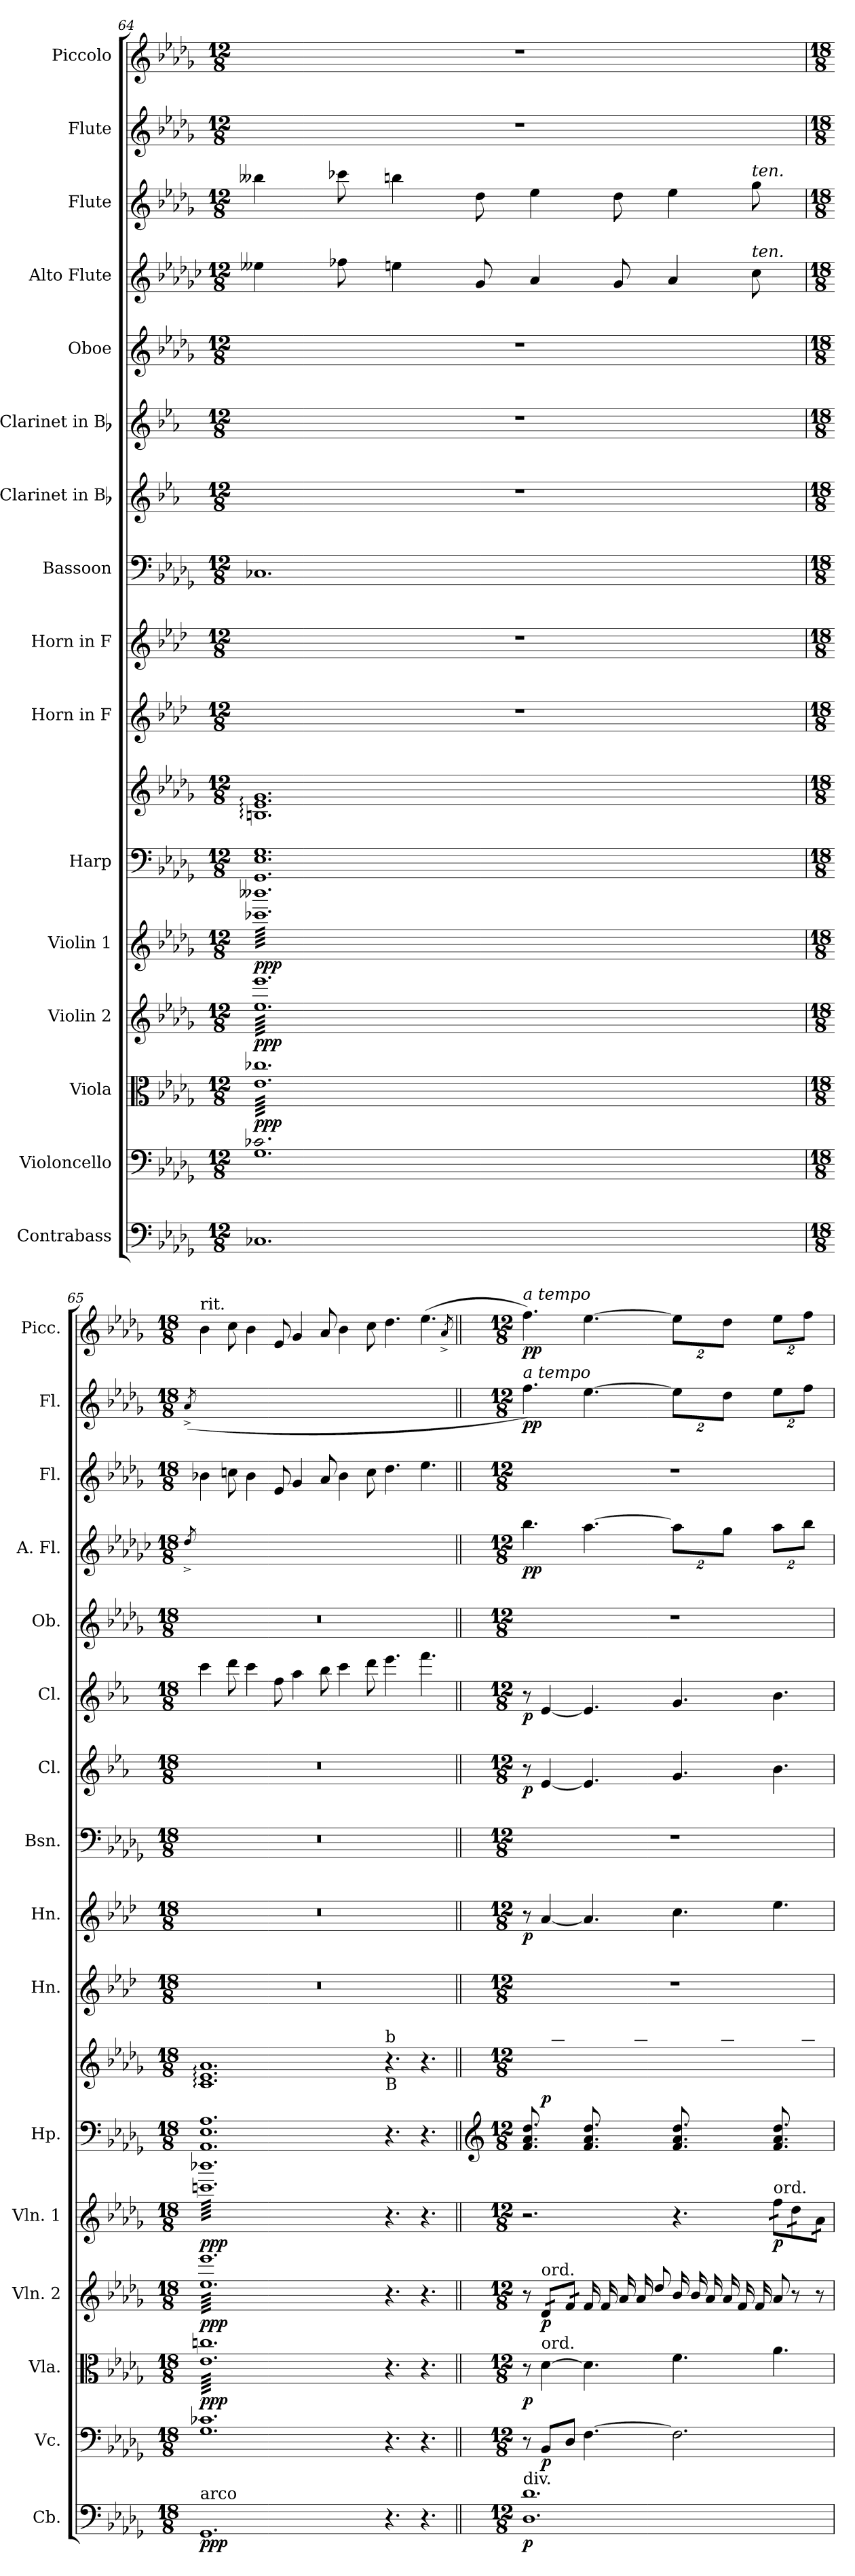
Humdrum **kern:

**kern	**dynam	**kern	**dynam	**kern	**dynam	**kern	**dynam	**kern	**dynam	**kern	**kern	**dynam	**kern	**kern	**dynam	**kern	**kern	**dynam	**kern	**dynam	**kern	**kern	**dynam	**kern	**kern	**dynam	**kern	**dynam
*part16	*part16	*part15	*part15	*part14	*part14	*part13	*part13	*part12	*part12	*part11	*part11	*part11	*part10	*part9	*part9	*part8	*part7	*part7	*part6	*part6	*part5	*part4	*part4	*part3	*part2	*part2	*part1	*part1
*staff17	*staff17	*staff16	*staff16	*staff15	*staff15	*staff14	*staff14	*staff13	*staff13	*staff12	*staff11	*staff11/12	*staff10	*staff9	*staff9	*staff8	*staff7	*staff7	*staff6	*staff6	*staff5	*staff4	*staff4	*staff3	*staff2	*staff2	*staff1	*staff1
*I"Contrabass	*	*I"Violoncello	*	*I"Viola	*	*I"Violin 2	*	*I"Violin 1	*	*I"Harp	*	*	*I"Horn in F	*I"Horn in F	*	*I"Bassoon	*I"Clarinet in Bb	*	*I"Clarinet in Bb	*	*I"Oboe	*I"Alto Flute	*	*I"Flute	*I"Flute	*	*I"Piccolo	*
*I'Cb.	*	*I'Vc.	*	*I'Vla.	*	*I'Vln. 2	*	*I'Vln. 1	*	*I'Hp.	*	*	*I'Hn.	*I'Hn.	*	*I'Bsn.	*I'Cl.	*	*I'Cl.	*	*I'Ob.	*I'A. Fl.	*	*I'Fl.	*I'Fl.	*	*I'Picc.	*
*clefF4	*	*clefF4	*	*clefC3	*	*clefG2	*	*clefG2	*	*clefF4	*clefG2	*	*clefG2	*clefG2	*	*clefF4	*clefG2	*	*clefG2	*	*clefG2	*clefG2	*	*clefG2	*clefG2	*	*clefG2	*
*ITrd7c12	*	*	*	*	*	*	*	*	*	*	*	*	*ITrd4c7	*ITrd4c7	*	*	*ITrd1c2	*	*ITrd1c2	*	*	*ITrd3c5	*	*	*	*	*ITrd-7c-12	*
*k[b-e-a-d-g-]	*	*k[b-e-a-d-g-]	*	*k[b-e-a-d-g-]	*	*k[b-e-a-d-g-]	*	*k[b-e-a-d-g-]	*	*k[b-e-a-d-g-]	*k[b-e-a-d-g-]	*	*k[b-e-a-d-g-]	*k[b-e-a-d-g-]	*	*k[b-e-a-d-g-]	*k[b-e-a-d-g-]	*	*k[b-e-a-d-g-]	*	*k[b-e-a-d-g-]	*k[b-e-a-d-g-]	*	*k[b-e-a-d-g-]	*k[b-e-a-d-g-]	*	*k[b-e-a-d-g-]	*
*D-:	*	*D-:	*	*D-:	*	*D-:	*	*D-:	*	*D-:	*D-:	*	*D-:	*D-:	*	*D-:	*D-:	*	*D-:	*	*D-:	*D-:	*	*D-:	*D-:	*	*D-:	*
*M12/8	*	*M12/8	*	*M12/8	*	*M12/8	*	*M12/8	*	*M12/8	*M12/8	*	*M12/8	*M12/8	*	*M12/8	*M12/8	*	*M12/8	*	*M12/8	*M12/8	*	*M12/8	*M12/8	*	*M12/8	*
=64	=64	=64	=64	=64	=64	=64	=64	=64	=64	=64	=64	=64	=64	=64	=64	=64	=64	=64	=64	=64	=64	=64	=64	=64	=64	=64	=64	=64
!	!	!LO:N:n=2:head=open	!	!	!	!	!	!	!	!	!	!	!LO:N:vis=1	!LO:N:vis=1	!	!	!LO:N:vis=1	!	!LO:N:vis=1	!	!LO:N:vis=1	!	!	!	!LO:N:vis=1	!	!LO:N:vis=1	!
*	*	*	*	*	*	*	*	*	*	*	*	*	*	*	*	*	*	*	*	*	*	*^	*	*	*	*	*	*
*	*	*	*	*tremolo	*	*	*	*	*	*	*	*	*	*	*	*	*	*	*	*	*	*	*	*	*	*	*	*	*
*	*	*	*	*	*	*tremolo	*	*	*	*	*	*	*	*	*	*	*	*	*	*	*	*	*	*	*	*	*	*	*
*	*	*	*	*	*	*	*	*tremolo	*	*	*	*	*	*	*	*	*	*	*	*	*	*	*	*	*	*	*	*	*
1.CC-Xi	.	1.G-i 1.c-Xi	.	64e-i 64cc-XiLLLL	ppp	64ee-i 64eee-iLLLL	ppp	64ccc-Xi 64bbb--XiLLLL	ppp	1.GG-i 1.E-i 1.G-i	1.Bni: 1.e-i: 1.g-i:	.	1.r	1.r	.	1.C-Xi	1.r	.	1.r	.	1.r	4b--Xi\	1ryy	.	4bb--Xi\	1.r	.	1.r	.
.	.	.	.	64e-i 64cc-Xi	.	64ee-i 64eee-i	.	64ccc-Xi 64bbb--Xi	.	.	.	.	.	.	.	.	.	.	.	.	.	.	.	.	.	.	.	.	.
.	.	.	.	64e-i 64cc-Xi	.	64ee-i 64eee-i	.	64ccc-Xi 64bbb--Xi	.	.	.	.	.	.	.	.	.	.	.	.	.	.	.	.	.	.	.	.	.
.	.	.	.	64e-i 64cc-Xi	.	64ee-i 64eee-i	.	64ccc-Xi 64bbb--Xi	.	.	.	.	.	.	.	.	.	.	.	.	.	.	.	.	.	.	.	.	.
.	.	.	.	64e-i 64cc-Xi	.	64ee-i 64eee-i	.	64ccc-Xi 64bbb--Xi	.	.	.	.	.	.	.	.	.	.	.	.	.	.	.	.	.	.	.	.	.
.	.	.	.	64e-i 64cc-Xi	.	64ee-i 64eee-i	.	64ccc-Xi 64bbb--Xi	.	.	.	.	.	.	.	.	.	.	.	.	.	.	.	.	.	.	.	.	.
.	.	.	.	64e-i 64cc-Xi	.	64ee-i 64eee-i	.	64ccc-Xi 64bbb--Xi	.	.	.	.	.	.	.	.	.	.	.	.	.	.	.	.	.	.	.	.	.
.	.	.	.	64e-i 64cc-Xi	.	64ee-i 64eee-i	.	64ccc-Xi 64bbb--Xi	.	.	.	.	.	.	.	.	.	.	.	.	.	.	.	.	.	.	.	.	.
.	.	.	.	64e-i 64cc-Xi	.	64ee-i 64eee-i	.	64ccc-Xi 64bbb--Xi	.	.	.	.	.	.	.	.	.	.	.	.	.	.	.	.	.	.	.	.	.
.	.	.	.	64e-i 64cc-Xi	.	64ee-i 64eee-i	.	64ccc-Xi 64bbb--Xi	.	.	.	.	.	.	.	.	.	.	.	.	.	.	.	.	.	.	.	.	.
.	.	.	.	64e-i 64cc-Xi	.	64ee-i 64eee-i	.	64ccc-Xi 64bbb--Xi	.	.	.	.	.	.	.	.	.	.	.	.	.	.	.	.	.	.	.	.	.
.	.	.	.	64e-i 64cc-Xi	.	64ee-i 64eee-i	.	64ccc-Xi 64bbb--Xi	.	.	.	.	.	.	.	.	.	.	.	.	.	.	.	.	.	.	.	.	.
.	.	.	.	64e-i 64cc-Xi	.	64ee-i 64eee-i	.	64ccc-Xi 64bbb--Xi	.	.	.	.	.	.	.	.	.	.	.	.	.	.	.	.	.	.	.	.	.
.	.	.	.	64e-i 64cc-Xi	.	64ee-i 64eee-i	.	64ccc-Xi 64bbb--Xi	.	.	.	.	.	.	.	.	.	.	.	.	.	.	.	.	.	.	.	.	.
.	.	.	.	64e-i 64cc-Xi	.	64ee-i 64eee-i	.	64ccc-Xi 64bbb--Xi	.	.	.	.	.	.	.	.	.	.	.	.	.	.	.	.	.	.	.	.	.
.	.	.	.	64e-i 64cc-Xi	.	64ee-i 64eee-i	.	64ccc-Xi 64bbb--Xi	.	.	.	.	.	.	.	.	.	.	.	.	.	.	.	.	.	.	.	.	.
.	.	.	.	64e-i 64cc-Xi	.	64ee-i 64eee-i	.	64ccc-Xi 64bbb--Xi	.	.	.	.	.	.	.	.	.	.	.	.	.	8cc-Xi\	.	.	8ccc-Xi\	.	.	.	.
.	.	.	.	64e-i 64cc-Xi	.	64ee-i 64eee-i	.	64ccc-Xi 64bbb--Xi	.	.	.	.	.	.	.	.	.	.	.	.	.	.	.	.	.	.	.	.	.
.	.	.	.	64e-i 64cc-Xi	.	64ee-i 64eee-i	.	64ccc-Xi 64bbb--Xi	.	.	.	.	.	.	.	.	.	.	.	.	.	.	.	.	.	.	.	.	.
.	.	.	.	64e-i 64cc-Xi	.	64ee-i 64eee-i	.	64ccc-Xi 64bbb--Xi	.	.	.	.	.	.	.	.	.	.	.	.	.	.	.	.	.	.	.	.	.
.	.	.	.	64e-i 64cc-Xi	.	64ee-i 64eee-i	.	64ccc-Xi 64bbb--Xi	.	.	.	.	.	.	.	.	.	.	.	.	.	.	.	.	.	.	.	.	.
.	.	.	.	64e-i 64cc-Xi	.	64ee-i 64eee-i	.	64ccc-Xi 64bbb--Xi	.	.	.	.	.	.	.	.	.	.	.	.	.	.	.	.	.	.	.	.	.
.	.	.	.	64e-i 64cc-Xi	.	64ee-i 64eee-i	.	64ccc-Xi 64bbb--Xi	.	.	.	.	.	.	.	.	.	.	.	.	.	.	.	.	.	.	.	.	.
.	.	.	.	64e-i 64cc-Xi	.	64ee-i 64eee-i	.	64ccc-Xi 64bbb--Xi	.	.	.	.	.	.	.	.	.	.	.	.	.	.	.	.	.	.	.	.	.
.	.	.	.	64e-i 64cc-Xi	.	64ee-i 64eee-i	.	64ccc-Xi 64bbb--Xi	.	.	.	.	.	.	.	.	.	.	.	.	.	4bi\	.	.	4bbi\	.	.	.	.
.	.	.	.	64e-i 64cc-Xi	.	64ee-i 64eee-i	.	64ccc-Xi 64bbb--Xi	.	.	.	.	.	.	.	.	.	.	.	.	.	.	.	.	.	.	.	.	.
.	.	.	.	64e-i 64cc-Xi	.	64ee-i 64eee-i	.	64ccc-Xi 64bbb--Xi	.	.	.	.	.	.	.	.	.	.	.	.	.	.	.	.	.	.	.	.	.
.	.	.	.	64e-i 64cc-Xi	.	64ee-i 64eee-i	.	64ccc-Xi 64bbb--Xi	.	.	.	.	.	.	.	.	.	.	.	.	.	.	.	.	.	.	.	.	.
.	.	.	.	64e-i 64cc-Xi	.	64ee-i 64eee-i	.	64ccc-Xi 64bbb--Xi	.	.	.	.	.	.	.	.	.	.	.	.	.	.	.	.	.	.	.	.	.
.	.	.	.	64e-i 64cc-Xi	.	64ee-i 64eee-i	.	64ccc-Xi 64bbb--Xi	.	.	.	.	.	.	.	.	.	.	.	.	.	.	.	.	.	.	.	.	.
.	.	.	.	64e-i 64cc-Xi	.	64ee-i 64eee-i	.	64ccc-Xi 64bbb--Xi	.	.	.	.	.	.	.	.	.	.	.	.	.	.	.	.	.	.	.	.	.
.	.	.	.	64e-i 64cc-Xi	.	64ee-i 64eee-i	.	64ccc-Xi 64bbb--Xi	.	.	.	.	.	.	.	.	.	.	.	.	.	.	.	.	.	.	.	.	.
.	.	.	.	64e-i 64cc-Xi	.	64ee-i 64eee-i	.	64ccc-Xi 64bbb--Xi	.	.	.	.	.	.	.	.	.	.	.	.	.	.	.	.	.	.	.	.	.
.	.	.	.	64e-i 64cc-Xi	.	64ee-i 64eee-i	.	64ccc-Xi 64bbb--Xi	.	.	.	.	.	.	.	.	.	.	.	.	.	.	.	.	.	.	.	.	.
.	.	.	.	64e-i 64cc-Xi	.	64ee-i 64eee-i	.	64ccc-Xi 64bbb--Xi	.	.	.	.	.	.	.	.	.	.	.	.	.	.	.	.	.	.	.	.	.
.	.	.	.	64e-i 64cc-Xi	.	64ee-i 64eee-i	.	64ccc-Xi 64bbb--Xi	.	.	.	.	.	.	.	.	.	.	.	.	.	.	.	.	.	.	.	.	.
.	.	.	.	64e-i 64cc-Xi	.	64ee-i 64eee-i	.	64ccc-Xi 64bbb--Xi	.	.	.	.	.	.	.	.	.	.	.	.	.	.	.	.	.	.	.	.	.
.	.	.	.	64e-i 64cc-Xi	.	64ee-i 64eee-i	.	64ccc-Xi 64bbb--Xi	.	.	.	.	.	.	.	.	.	.	.	.	.	.	.	.	.	.	.	.	.
.	.	.	.	64e-i 64cc-Xi	.	64ee-i 64eee-i	.	64ccc-Xi 64bbb--Xi	.	.	.	.	.	.	.	.	.	.	.	.	.	.	.	.	.	.	.	.	.
.	.	.	.	64e-i 64cc-Xi	.	64ee-i 64eee-i	.	64ccc-Xi 64bbb--Xi	.	.	.	.	.	.	.	.	.	.	.	.	.	.	.	.	.	.	.	.	.
.	.	.	.	64e-i 64cc-Xi	.	64ee-i 64eee-i	.	64ccc-Xi 64bbb--Xi	.	.	.	.	.	.	.	.	.	.	.	.	.	8d-i/	.	.	8dd-i\	.	.	.	.
.	.	.	.	64e-i 64cc-Xi	.	64ee-i 64eee-i	.	64ccc-Xi 64bbb--Xi	.	.	.	.	.	.	.	.	.	.	.	.	.	.	.	.	.	.	.	.	.
.	.	.	.	64e-i 64cc-Xi	.	64ee-i 64eee-i	.	64ccc-Xi 64bbb--Xi	.	.	.	.	.	.	.	.	.	.	.	.	.	.	.	.	.	.	.	.	.
.	.	.	.	64e-i 64cc-Xi	.	64ee-i 64eee-i	.	64ccc-Xi 64bbb--Xi	.	.	.	.	.	.	.	.	.	.	.	.	.	.	.	.	.	.	.	.	.
.	.	.	.	64e-i 64cc-Xi	.	64ee-i 64eee-i	.	64ccc-Xi 64bbb--Xi	.	.	.	.	.	.	.	.	.	.	.	.	.	.	.	.	.	.	.	.	.
.	.	.	.	64e-i 64cc-Xi	.	64ee-i 64eee-i	.	64ccc-Xi 64bbb--Xi	.	.	.	.	.	.	.	.	.	.	.	.	.	.	.	.	.	.	.	.	.
.	.	.	.	64e-i 64cc-Xi	.	64ee-i 64eee-i	.	64ccc-Xi 64bbb--Xi	.	.	.	.	.	.	.	.	.	.	.	.	.	.	.	.	.	.	.	.	.
.	.	.	.	64e-i 64cc-Xi	.	64ee-i 64eee-i	.	64ccc-Xi 64bbb--Xi	.	.	.	.	.	.	.	.	.	.	.	.	.	.	.	.	.	.	.	.	.
.	.	.	.	64e-i 64cc-Xi	.	64ee-i 64eee-i	.	64ccc-Xi 64bbb--Xi	.	.	.	.	.	.	.	.	.	.	.	.	.	4e-i/	.	.	4ee-i\	.	.	.	.
.	.	.	.	64e-i 64cc-Xi	.	64ee-i 64eee-i	.	64ccc-Xi 64bbb--Xi	.	.	.	.	.	.	.	.	.	.	.	.	.	.	.	.	.	.	.	.	.
.	.	.	.	64e-i 64cc-Xi	.	64ee-i 64eee-i	.	64ccc-Xi 64bbb--Xi	.	.	.	.	.	.	.	.	.	.	.	.	.	.	.	.	.	.	.	.	.
.	.	.	.	64e-i 64cc-Xi	.	64ee-i 64eee-i	.	64ccc-Xi 64bbb--Xi	.	.	.	.	.	.	.	.	.	.	.	.	.	.	.	.	.	.	.	.	.
.	.	.	.	64e-i 64cc-Xi	.	64ee-i 64eee-i	.	64ccc-Xi 64bbb--Xi	.	.	.	.	.	.	.	.	.	.	.	.	.	.	.	.	.	.	.	.	.
.	.	.	.	64e-i 64cc-Xi	.	64ee-i 64eee-i	.	64ccc-Xi 64bbb--Xi	.	.	.	.	.	.	.	.	.	.	.	.	.	.	.	.	.	.	.	.	.
.	.	.	.	64e-i 64cc-Xi	.	64ee-i 64eee-i	.	64ccc-Xi 64bbb--Xi	.	.	.	.	.	.	.	.	.	.	.	.	.	.	.	.	.	.	.	.	.
.	.	.	.	64e-i 64cc-Xi	.	64ee-i 64eee-i	.	64ccc-Xi 64bbb--Xi	.	.	.	.	.	.	.	.	.	.	.	.	.	.	.	.	.	.	.	.	.
.	.	.	.	64e-i 64cc-Xi	.	64ee-i 64eee-i	.	64ccc-Xi 64bbb--Xi	.	.	.	.	.	.	.	.	.	.	.	.	.	.	.	.	.	.	.	.	.
.	.	.	.	64e-i 64cc-Xi	.	64ee-i 64eee-i	.	64ccc-Xi 64bbb--Xi	.	.	.	.	.	.	.	.	.	.	.	.	.	.	.	.	.	.	.	.	.
.	.	.	.	64e-i 64cc-Xi	.	64ee-i 64eee-i	.	64ccc-Xi 64bbb--Xi	.	.	.	.	.	.	.	.	.	.	.	.	.	.	.	.	.	.	.	.	.
.	.	.	.	64e-i 64cc-Xi	.	64ee-i 64eee-i	.	64ccc-Xi 64bbb--Xi	.	.	.	.	.	.	.	.	.	.	.	.	.	.	.	.	.	.	.	.	.
.	.	.	.	64e-i 64cc-Xi	.	64ee-i 64eee-i	.	64ccc-Xi 64bbb--Xi	.	.	.	.	.	.	.	.	.	.	.	.	.	.	.	.	.	.	.	.	.
.	.	.	.	64e-i 64cc-Xi	.	64ee-i 64eee-i	.	64ccc-Xi 64bbb--Xi	.	.	.	.	.	.	.	.	.	.	.	.	.	.	.	.	.	.	.	.	.
.	.	.	.	64e-i 64cc-Xi	.	64ee-i 64eee-i	.	64ccc-Xi 64bbb--Xi	.	.	.	.	.	.	.	.	.	.	.	.	.	.	.	.	.	.	.	.	.
.	.	.	.	64e-i 64cc-Xi	.	64ee-i 64eee-i	.	64ccc-Xi 64bbb--Xi	.	.	.	.	.	.	.	.	.	.	.	.	.	.	.	.	.	.	.	.	.
.	.	.	.	64e-i 64cc-Xi	.	64ee-i 64eee-i	.	64ccc-Xi 64bbb--Xi	.	.	.	.	.	.	.	.	.	.	.	.	.	8d-i/	4.ryy	.	8dd-i\	.	.	.	.
.	.	.	.	64e-i 64cc-Xi	.	64ee-i 64eee-i	.	64ccc-Xi 64bbb--Xi	.	.	.	.	.	.	.	.	.	.	.	.	.	.	.	.	.	.	.	.	.
.	.	.	.	64e-i 64cc-Xi	.	64ee-i 64eee-i	.	64ccc-Xi 64bbb--Xi	.	.	.	.	.	.	.	.	.	.	.	.	.	.	.	.	.	.	.	.	.
.	.	.	.	64e-i 64cc-Xi	.	64ee-i 64eee-i	.	64ccc-Xi 64bbb--Xi	.	.	.	.	.	.	.	.	.	.	.	.	.	.	.	.	.	.	.	.	.
.	.	.	.	64e-i 64cc-Xi	.	64ee-i 64eee-i	.	64ccc-Xi 64bbb--Xi	.	.	.	.	.	.	.	.	.	.	.	.	.	.	.	.	.	.	.	.	.
.	.	.	.	64e-i 64cc-Xi	.	64ee-i 64eee-i	.	64ccc-Xi 64bbb--Xi	.	.	.	.	.	.	.	.	.	.	.	.	.	.	.	.	.	.	.	.	.
.	.	.	.	64e-i 64cc-Xi	.	64ee-i 64eee-i	.	64ccc-Xi 64bbb--Xi	.	.	.	.	.	.	.	.	.	.	.	.	.	.	.	.	.	.	.	.	.
.	.	.	.	64e-i 64cc-Xi	.	64ee-i 64eee-i	.	64ccc-Xi 64bbb--Xi	.	.	.	.	.	.	.	.	.	.	.	.	.	.	.	.	.	.	.	.	.
.	.	.	.	64e-i 64cc-Xi	.	64ee-i 64eee-i	.	64ccc-Xi 64bbb--Xi	.	.	.	.	.	.	.	.	.	.	.	.	.	4e-i/	.	.	4ee-i\	.	.	.	.
.	.	.	.	64e-i 64cc-Xi	.	64ee-i 64eee-i	.	64ccc-Xi 64bbb--Xi	.	.	.	.	.	.	.	.	.	.	.	.	.	.	.	.	.	.	.	.	.
.	.	.	.	64e-i 64cc-Xi	.	64ee-i 64eee-i	.	64ccc-Xi 64bbb--Xi	.	.	.	.	.	.	.	.	.	.	.	.	.	.	.	.	.	.	.	.	.
.	.	.	.	64e-i 64cc-Xi	.	64ee-i 64eee-i	.	64ccc-Xi 64bbb--Xi	.	.	.	.	.	.	.	.	.	.	.	.	.	.	.	.	.	.	.	.	.
.	.	.	.	64e-i 64cc-Xi	.	64ee-i 64eee-i	.	64ccc-Xi 64bbb--Xi	.	.	.	.	.	.	.	.	.	.	.	.	.	.	.	.	.	.	.	.	.
.	.	.	.	64e-i 64cc-Xi	.	64ee-i 64eee-i	.	64ccc-Xi 64bbb--Xi	.	.	.	.	.	.	.	.	.	.	.	.	.	.	.	.	.	.	.	.	.
.	.	.	.	64e-i 64cc-Xi	.	64ee-i 64eee-i	.	64ccc-Xi 64bbb--Xi	.	.	.	.	.	.	.	.	.	.	.	.	.	.	.	.	.	.	.	.	.
.	.	.	.	64e-i 64cc-Xi	.	64ee-i 64eee-i	.	64ccc-Xi 64bbb--Xi	.	.	.	.	.	.	.	.	.	.	.	.	.	.	.	.	.	.	.	.	.
.	.	.	.	64e-i 64cc-Xi	.	64ee-i 64eee-i	.	64ccc-Xi 64bbb--Xi	.	.	.	.	.	.	.	.	.	.	.	.	.	.	.	.	.	.	.	.	.
.	.	.	.	64e-i 64cc-Xi	.	64ee-i 64eee-i	.	64ccc-Xi 64bbb--Xi	.	.	.	.	.	.	.	.	.	.	.	.	.	.	.	.	.	.	.	.	.
.	.	.	.	64e-i 64cc-Xi	.	64ee-i 64eee-i	.	64ccc-Xi 64bbb--Xi	.	.	.	.	.	.	.	.	.	.	.	.	.	.	.	.	.	.	.	.	.
.	.	.	.	64e-i 64cc-Xi	.	64ee-i 64eee-i	.	64ccc-Xi 64bbb--Xi	.	.	.	.	.	.	.	.	.	.	.	.	.	.	.	.	.	.	.	.	.
.	.	.	.	64e-i 64cc-Xi	.	64ee-i 64eee-i	.	64ccc-Xi 64bbb--Xi	.	.	.	.	.	.	.	.	.	.	.	.	.	.	.	.	.	.	.	.	.
.	.	.	.	64e-i 64cc-Xi	.	64ee-i 64eee-i	.	64ccc-Xi 64bbb--Xi	.	.	.	.	.	.	.	.	.	.	.	.	.	.	.	.	.	.	.	.	.
.	.	.	.	64e-i 64cc-Xi	.	64ee-i 64eee-i	.	64ccc-Xi 64bbb--Xi	.	.	.	.	.	.	.	.	.	.	.	.	.	.	.	.	.	.	.	.	.
.	.	.	.	64e-i 64cc-Xi	.	64ee-i 64eee-i	.	64ccc-Xi 64bbb--Xi	.	.	.	.	.	.	.	.	.	.	.	.	.	.	.	.	.	.	.	.	.
!	!	!	!	!	!	!	!	!	!	!	!	!	!	!	!	!	!	!	!	!	!	!	!	!	!LO:TX:a:i:t=ten.	!	!	!	!
!	!	!	!	!	!	!	!	!	!	!	!	!	!	!	!	!	!	!	!	!	!	!LO:TX:a:i:t=ten.	!	!	!	!	!	!	!
.	.	.	.	64e-i 64cc-Xi	.	64ee-i 64eee-i	.	64ccc-Xi 64bbb--Xi	.	.	.	.	.	.	.	.	.	.	.	.	.	8g-i\	8g-;i\yy	.	8gg-i\	.	.	.	.
.	.	.	.	64e-i 64cc-Xi	.	64ee-i 64eee-i	.	64ccc-Xi 64bbb--Xi	.	.	.	.	.	.	.	.	.	.	.	.	.	.	.	.	.	.	.	.	.
.	.	.	.	64e-i 64cc-Xi	.	64ee-i 64eee-i	.	64ccc-Xi 64bbb--Xi	.	.	.	.	.	.	.	.	.	.	.	.	.	.	.	.	.	.	.	.	.
.	.	.	.	64e-i 64cc-Xi	.	64ee-i 64eee-i	.	64ccc-Xi 64bbb--Xi	.	.	.	.	.	.	.	.	.	.	.	.	.	.	.	.	.	.	.	.	.
.	.	.	.	64e-i 64cc-Xi	.	64ee-i 64eee-i	.	64ccc-Xi 64bbb--Xi	.	.	.	.	.	.	.	.	.	.	.	.	.	.	.	.	.	.	.	.	.
.	.	.	.	64e-i 64cc-Xi	.	64ee-i 64eee-i	.	64ccc-Xi 64bbb--Xi	.	.	.	.	.	.	.	.	.	.	.	.	.	.	.	.	.	.	.	.	.
.	.	.	.	64e-i 64cc-Xi	.	64ee-i 64eee-i	.	64ccc-Xi 64bbb--Xi	.	.	.	.	.	.	.	.	.	.	.	.	.	.	.	.	.	.	.	.	.
.	.	.	.	64e-i 64cc-XiJJJJ	.	64ee-i 64eee-iJJJJ	.	64ccc-Xi 64bbb--XiJJJJ	.	.	.	.	.	.	.	.	.	.	.	.	.	.	.	.	.	.	.	.	.
*	*	*	*	*	*	*	*	*	*	*	*	*	*	*	*	*	*	*	*	*	*	*v	*v	*	*	*	*	*	*
=65	=65	=65	=65	=65	=65	=65	=65	=65	=65	=65	=65	=65	=65	=65	=65	=65	=65	=65	=65	=65	=65	=65	=65	=65	=65	=65	=65	=65
*M18/8	*	*M18/8	*	*M18/8	*	*M18/8	*	*M18/8	*	*M18/8	*M18/8	*	*M18/8	*M18/8	*	*M18/8	*M18/8	*	*M18/8	*	*M18/8	*M18/8	*	*M18/8	*M18/8	*	*M18/8	*
*	*	*	*	*	*	*	*	*	*	*	*	*	*	*	*	*	*	*	*	*	*	*^	*	*	*	*	*	*
!	!	!	!	!	!	!	!	!	!	!	!	!	!	!	!	!	!	!	!	!	!	!	!	!	!	!	!	!LO:TX:t=rit.	!
!LO:TX:a:t=arco	!	!	!	!	!	!	!	!	!	!	!	!	!	!	!	!	!	!	!	!	!	!	!	!	!	!	!	!	!
!	!	!LO:N:n=2:head=open	!	!	!	!	!	!	!	!	!	!	!LO:N:vis=1	!LO:N:vis=1	!	!LO:N:vis=1	!LO:N:vis=1	!	!	!	!LO:N:vis=1	!LO:N:vis=1	!	!	!	!LO:N:vis=1	!	!	!
*	*	*^	*	*	*	*	*	*	*	*	*	*	*	*	*	*	*	*	*	*	*	*v	*v	*	*	*	*	*	*
1.GGG-i	ppp	1.G-i 1.c-Xi	1.ryy	.	64e-i 64ccniLLLL	ppp	64ee-i 64eee-iLLLL	ppp	64cccni 64bbb-XiLLLL	ppp	1.AA-i 1.E-i 1.A-i	1.ci: 1.e-i: 1.a-i:	.	4%9r	4%9r	.	4%9r	4%9r	.	4bb-i\	.	4%9r	4%9r	.	4b-Xi\	4%9r	.	4bb-i\	.
.	.	.	.	.	64e-i 64ccni	.	64ee-i 64eee-i	.	64cccni 64bbb-Xi	.	.	.	.	.	.	.	.	.	.	.	.	.	.	.	.	.	.	.	.
.	.	.	.	.	64e-i 64ccni	.	64ee-i 64eee-i	.	64cccni 64bbb-Xi	.	.	.	.	.	.	.	.	.	.	.	.	.	.	.	.	.	.	.	.
.	.	.	.	.	64e-i 64ccni	.	64ee-i 64eee-i	.	64cccni 64bbb-Xi	.	.	.	.	.	.	.	.	.	.	.	.	.	.	.	.	.	.	.	.
.	.	.	.	.	64e-i 64ccni	.	64ee-i 64eee-i	.	64cccni 64bbb-Xi	.	.	.	.	.	.	.	.	.	.	.	.	.	.	.	.	.	.	.	.
.	.	.	.	.	64e-i 64ccni	.	64ee-i 64eee-i	.	64cccni 64bbb-Xi	.	.	.	.	.	.	.	.	.	.	.	.	.	.	.	.	.	.	.	.
.	.	.	.	.	64e-i 64ccni	.	64ee-i 64eee-i	.	64cccni 64bbb-Xi	.	.	.	.	.	.	.	.	.	.	.	.	.	.	.	.	.	.	.	.
.	.	.	.	.	64e-i 64ccni	.	64ee-i 64eee-i	.	64cccni 64bbb-Xi	.	.	.	.	.	.	.	.	.	.	.	.	.	.	.	.	.	.	.	.
.	.	.	.	.	64e-i 64ccni	.	64ee-i 64eee-i	.	64cccni 64bbb-Xi	.	.	.	.	.	.	.	.	.	.	.	.	.	.	.	.	.	.	.	.
.	.	.	.	.	64e-i 64ccni	.	64ee-i 64eee-i	.	64cccni 64bbb-Xi	.	.	.	.	.	.	.	.	.	.	.	.	.	.	.	.	.	.	.	.
.	.	.	.	.	64e-i 64ccni	.	64ee-i 64eee-i	.	64cccni 64bbb-Xi	.	.	.	.	.	.	.	.	.	.	.	.	.	.	.	.	.	.	.	.
.	.	.	.	.	64e-i 64ccni	.	64ee-i 64eee-i	.	64cccni 64bbb-Xi	.	.	.	.	.	.	.	.	.	.	.	.	.	.	.	.	.	.	.	.
.	.	.	.	.	64e-i 64ccni	.	64ee-i 64eee-i	.	64cccni 64bbb-Xi	.	.	.	.	.	.	.	.	.	.	.	.	.	.	.	.	.	.	.	.
.	.	.	.	.	64e-i 64ccni	.	64ee-i 64eee-i	.	64cccni 64bbb-Xi	.	.	.	.	.	.	.	.	.	.	.	.	.	.	.	.	.	.	.	.
.	.	.	.	.	64e-i 64ccni	.	64ee-i 64eee-i	.	64cccni 64bbb-Xi	.	.	.	.	.	.	.	.	.	.	.	.	.	.	.	.	.	.	.	.
.	.	.	.	.	64e-i 64ccni	.	64ee-i 64eee-i	.	64cccni 64bbb-Xi	.	.	.	.	.	.	.	.	.	.	.	.	.	.	.	.	.	.	.	.
.	.	.	.	.	64e-i 64ccni	.	64ee-i 64eee-i	.	64cccni 64bbb-Xi	.	.	.	.	.	.	.	.	.	.	8ccci\	.	.	.	.	8ccni\	.	.	8ccci\	.
.	.	.	.	.	64e-i 64ccni	.	64ee-i 64eee-i	.	64cccni 64bbb-Xi	.	.	.	.	.	.	.	.	.	.	.	.	.	.	.	.	.	.	.	.
.	.	.	.	.	64e-i 64ccni	.	64ee-i 64eee-i	.	64cccni 64bbb-Xi	.	.	.	.	.	.	.	.	.	.	.	.	.	.	.	.	.	.	.	.
.	.	.	.	.	64e-i 64ccni	.	64ee-i 64eee-i	.	64cccni 64bbb-Xi	.	.	.	.	.	.	.	.	.	.	.	.	.	.	.	.	.	.	.	.
.	.	.	.	.	64e-i 64ccni	.	64ee-i 64eee-i	.	64cccni 64bbb-Xi	.	.	.	.	.	.	.	.	.	.	.	.	.	.	.	.	.	.	.	.
.	.	.	.	.	64e-i 64ccni	.	64ee-i 64eee-i	.	64cccni 64bbb-Xi	.	.	.	.	.	.	.	.	.	.	.	.	.	.	.	.	.	.	.	.
.	.	.	.	.	64e-i 64ccni	.	64ee-i 64eee-i	.	64cccni 64bbb-Xi	.	.	.	.	.	.	.	.	.	.	.	.	.	.	.	.	.	.	.	.
.	.	.	.	.	64e-i 64ccni	.	64ee-i 64eee-i	.	64cccni 64bbb-Xi	.	.	.	.	.	.	.	.	.	.	.	.	.	.	.	.	.	.	.	.
.	.	.	.	.	64e-i 64ccni	.	64ee-i 64eee-i	.	64cccni 64bbb-Xi	.	.	.	.	.	.	.	.	.	.	4bb-i\	.	.	.	.	4b-i\	.	.	4bb-i\	.
.	.	.	.	.	64e-i 64ccni	.	64ee-i 64eee-i	.	64cccni 64bbb-Xi	.	.	.	.	.	.	.	.	.	.	.	.	.	.	.	.	.	.	.	.
.	.	.	.	.	64e-i 64ccni	.	64ee-i 64eee-i	.	64cccni 64bbb-Xi	.	.	.	.	.	.	.	.	.	.	.	.	.	.	.	.	.	.	.	.
.	.	.	.	.	64e-i 64ccni	.	64ee-i 64eee-i	.	64cccni 64bbb-Xi	.	.	.	.	.	.	.	.	.	.	.	.	.	.	.	.	.	.	.	.
.	.	.	.	.	64e-i 64ccni	.	64ee-i 64eee-i	.	64cccni 64bbb-Xi	.	.	.	.	.	.	.	.	.	.	.	.	.	.	.	.	.	.	.	.
.	.	.	.	.	64e-i 64ccni	.	64ee-i 64eee-i	.	64cccni 64bbb-Xi	.	.	.	.	.	.	.	.	.	.	.	.	.	.	.	.	.	.	.	.
.	.	.	.	.	64e-i 64ccni	.	64ee-i 64eee-i	.	64cccni 64bbb-Xi	.	.	.	.	.	.	.	.	.	.	.	.	.	.	.	.	.	.	.	.
.	.	.	.	.	64e-i 64ccni	.	64ee-i 64eee-i	.	64cccni 64bbb-Xi	.	.	.	.	.	.	.	.	.	.	.	.	.	.	.	.	.	.	.	.
.	.	.	.	.	64e-i 64ccni	.	64ee-i 64eee-i	.	64cccni 64bbb-Xi	.	.	.	.	.	.	.	.	.	.	.	.	.	.	.	.	.	.	.	.
.	.	.	.	.	64e-i 64ccni	.	64ee-i 64eee-i	.	64cccni 64bbb-Xi	.	.	.	.	.	.	.	.	.	.	.	.	.	.	.	.	.	.	.	.
.	.	.	.	.	64e-i 64ccni	.	64ee-i 64eee-i	.	64cccni 64bbb-Xi	.	.	.	.	.	.	.	.	.	.	.	.	.	.	.	.	.	.	.	.
.	.	.	.	.	64e-i 64ccni	.	64ee-i 64eee-i	.	64cccni 64bbb-Xi	.	.	.	.	.	.	.	.	.	.	.	.	.	.	.	.	.	.	.	.
.	.	.	.	.	64e-i 64ccni	.	64ee-i 64eee-i	.	64cccni 64bbb-Xi	.	.	.	.	.	.	.	.	.	.	.	.	.	.	.	.	.	.	.	.
.	.	.	.	.	64e-i 64ccni	.	64ee-i 64eee-i	.	64cccni 64bbb-Xi	.	.	.	.	.	.	.	.	.	.	.	.	.	.	.	.	.	.	.	.
.	.	.	.	.	64e-i 64ccni	.	64ee-i 64eee-i	.	64cccni 64bbb-Xi	.	.	.	.	.	.	.	.	.	.	.	.	.	.	.	.	.	.	.	.
.	.	.	.	.	64e-i 64ccni	.	64ee-i 64eee-i	.	64cccni 64bbb-Xi	.	.	.	.	.	.	.	.	.	.	.	.	.	.	.	.	.	.	.	.
.	.	.	.	.	64e-i 64ccni	.	64ee-i 64eee-i	.	64cccni 64bbb-Xi	.	.	.	.	.	.	.	.	.	.	8ee-i\	.	.	.	.	8e-i/	.	.	8ee-i/	.
.	.	.	.	.	64e-i 64ccni	.	64ee-i 64eee-i	.	64cccni 64bbb-Xi	.	.	.	.	.	.	.	.	.	.	.	.	.	.	.	.	.	.	.	.
.	.	.	.	.	64e-i 64ccni	.	64ee-i 64eee-i	.	64cccni 64bbb-Xi	.	.	.	.	.	.	.	.	.	.	.	.	.	.	.	.	.	.	.	.
.	.	.	.	.	64e-i 64ccni	.	64ee-i 64eee-i	.	64cccni 64bbb-Xi	.	.	.	.	.	.	.	.	.	.	.	.	.	.	.	.	.	.	.	.
.	.	.	.	.	64e-i 64ccni	.	64ee-i 64eee-i	.	64cccni 64bbb-Xi	.	.	.	.	.	.	.	.	.	.	.	.	.	.	.	.	.	.	.	.
.	.	.	.	.	64e-i 64ccni	.	64ee-i 64eee-i	.	64cccni 64bbb-Xi	.	.	.	.	.	.	.	.	.	.	.	.	.	.	.	.	.	.	.	.
.	.	.	.	.	64e-i 64ccni	.	64ee-i 64eee-i	.	64cccni 64bbb-Xi	.	.	.	.	.	.	.	.	.	.	.	.	.	.	.	.	.	.	.	.
.	.	.	.	.	64e-i 64ccni	.	64ee-i 64eee-i	.	64cccni 64bbb-Xi	.	.	.	.	.	.	.	.	.	.	.	.	.	.	.	.	.	.	.	.
.	.	.	.	.	64e-i 64ccni	.	64ee-i 64eee-i	.	64cccni 64bbb-Xi	.	.	.	.	.	.	.	.	.	.	4gg-i\	.	.	.	.	4g-i/	.	.	4gg-i/	.
.	.	.	.	.	64e-i 64ccni	.	64ee-i 64eee-i	.	64cccni 64bbb-Xi	.	.	.	.	.	.	.	.	.	.	.	.	.	.	.	.	.	.	.	.
.	.	.	.	.	64e-i 64ccni	.	64ee-i 64eee-i	.	64cccni 64bbb-Xi	.	.	.	.	.	.	.	.	.	.	.	.	.	.	.	.	.	.	.	.
.	.	.	.	.	64e-i 64ccni	.	64ee-i 64eee-i	.	64cccni 64bbb-Xi	.	.	.	.	.	.	.	.	.	.	.	.	.	.	.	.	.	.	.	.
.	.	.	.	.	64e-i 64ccni	.	64ee-i 64eee-i	.	64cccni 64bbb-Xi	.	.	.	.	.	.	.	.	.	.	.	.	.	.	.	.	.	.	.	.
.	.	.	.	.	64e-i 64ccni	.	64ee-i 64eee-i	.	64cccni 64bbb-Xi	.	.	.	.	.	.	.	.	.	.	.	.	.	.	.	.	.	.	.	.
.	.	.	.	.	64e-i 64ccni	.	64ee-i 64eee-i	.	64cccni 64bbb-Xi	.	.	.	.	.	.	.	.	.	.	.	.	.	.	.	.	.	.	.	.
.	.	.	.	.	64e-i 64ccni	.	64ee-i 64eee-i	.	64cccni 64bbb-Xi	.	.	.	.	.	.	.	.	.	.	.	.	.	.	.	.	.	.	.	.
.	.	.	.	.	64e-i 64ccni	.	64ee-i 64eee-i	.	64cccni 64bbb-Xi	.	.	.	.	.	.	.	.	.	.	.	.	.	.	.	.	.	.	.	.
.	.	.	.	.	64e-i 64ccni	.	64ee-i 64eee-i	.	64cccni 64bbb-Xi	.	.	.	.	.	.	.	.	.	.	.	.	.	.	.	.	.	.	.	.
.	.	.	.	.	64e-i 64ccni	.	64ee-i 64eee-i	.	64cccni 64bbb-Xi	.	.	.	.	.	.	.	.	.	.	.	.	.	.	.	.	.	.	.	.
.	.	.	.	.	64e-i 64ccni	.	64ee-i 64eee-i	.	64cccni 64bbb-Xi	.	.	.	.	.	.	.	.	.	.	.	.	.	.	.	.	.	.	.	.
.	.	.	.	.	64e-i 64ccni	.	64ee-i 64eee-i	.	64cccni 64bbb-Xi	.	.	.	.	.	.	.	.	.	.	.	.	.	.	.	.	.	.	.	.
.	.	.	.	.	64e-i 64ccni	.	64ee-i 64eee-i	.	64cccni 64bbb-Xi	.	.	.	.	.	.	.	.	.	.	.	.	.	.	.	.	.	.	.	.
.	.	.	.	.	64e-i 64ccni	.	64ee-i 64eee-i	.	64cccni 64bbb-Xi	.	.	.	.	.	.	.	.	.	.	.	.	.	.	.	.	.	.	.	.
.	.	.	.	.	64e-i 64ccni	.	64ee-i 64eee-i	.	64cccni 64bbb-Xi	.	.	.	.	.	.	.	.	.	.	.	.	.	.	.	.	.	.	.	.
.	.	.	.	.	64e-i 64ccni	.	64ee-i 64eee-i	.	64cccni 64bbb-Xi	.	.	.	.	.	.	.	.	.	.	8aa-i\	.	.	.	.	8a-i/	.	.	8aa-i/	.
.	.	.	.	.	64e-i 64ccni	.	64ee-i 64eee-i	.	64cccni 64bbb-Xi	.	.	.	.	.	.	.	.	.	.	.	.	.	.	.	.	.	.	.	.
.	.	.	.	.	64e-i 64ccni	.	64ee-i 64eee-i	.	64cccni 64bbb-Xi	.	.	.	.	.	.	.	.	.	.	.	.	.	.	.	.	.	.	.	.
.	.	.	.	.	64e-i 64ccni	.	64ee-i 64eee-i	.	64cccni 64bbb-Xi	.	.	.	.	.	.	.	.	.	.	.	.	.	.	.	.	.	.	.	.
.	.	.	.	.	64e-i 64ccni	.	64ee-i 64eee-i	.	64cccni 64bbb-Xi	.	.	.	.	.	.	.	.	.	.	.	.	.	.	.	.	.	.	.	.
.	.	.	.	.	64e-i 64ccni	.	64ee-i 64eee-i	.	64cccni 64bbb-Xi	.	.	.	.	.	.	.	.	.	.	.	.	.	.	.	.	.	.	.	.
.	.	.	.	.	64e-i 64ccni	.	64ee-i 64eee-i	.	64cccni 64bbb-Xi	.	.	.	.	.	.	.	.	.	.	.	.	.	.	.	.	.	.	.	.
.	.	.	.	.	64e-i 64ccni	.	64ee-i 64eee-i	.	64cccni 64bbb-Xi	.	.	.	.	.	.	.	.	.	.	.	.	.	.	.	.	.	.	.	.
.	.	.	.	.	64e-i 64ccni	.	64ee-i 64eee-i	.	64cccni 64bbb-Xi	.	.	.	.	.	.	.	.	.	.	4bb-i\	.	.	.	.	4b-i\	.	.	4bb-i\	.
.	.	.	.	.	64e-i 64ccni	.	64ee-i 64eee-i	.	64cccni 64bbb-Xi	.	.	.	.	.	.	.	.	.	.	.	.	.	.	.	.	.	.	.	.
.	.	.	.	.	64e-i 64ccni	.	64ee-i 64eee-i	.	64cccni 64bbb-Xi	.	.	.	.	.	.	.	.	.	.	.	.	.	.	.	.	.	.	.	.
.	.	.	.	.	64e-i 64ccni	.	64ee-i 64eee-i	.	64cccni 64bbb-Xi	.	.	.	.	.	.	.	.	.	.	.	.	.	.	.	.	.	.	.	.
.	.	.	.	.	64e-i 64ccni	.	64ee-i 64eee-i	.	64cccni 64bbb-Xi	.	.	.	.	.	.	.	.	.	.	.	.	.	.	.	.	.	.	.	.
.	.	.	.	.	64e-i 64ccni	.	64ee-i 64eee-i	.	64cccni 64bbb-Xi	.	.	.	.	.	.	.	.	.	.	.	.	.	.	.	.	.	.	.	.
.	.	.	.	.	64e-i 64ccni	.	64ee-i 64eee-i	.	64cccni 64bbb-Xi	.	.	.	.	.	.	.	.	.	.	.	.	.	.	.	.	.	.	.	.
.	.	.	.	.	64e-i 64ccni	.	64ee-i 64eee-i	.	64cccni 64bbb-Xi	.	.	.	.	.	.	.	.	.	.	.	.	.	.	.	.	.	.	.	.
.	.	.	.	.	64e-i 64ccni	.	64ee-i 64eee-i	.	64cccni 64bbb-Xi	.	.	.	.	.	.	.	.	.	.	.	.	.	.	.	.	.	.	.	.
.	.	.	.	.	64e-i 64ccni	.	64ee-i 64eee-i	.	64cccni 64bbb-Xi	.	.	.	.	.	.	.	.	.	.	.	.	.	.	.	.	.	.	.	.
.	.	.	.	.	64e-i 64ccni	.	64ee-i 64eee-i	.	64cccni 64bbb-Xi	.	.	.	.	.	.	.	.	.	.	.	.	.	.	.	.	.	.	.	.
.	.	.	.	.	64e-i 64ccni	.	64ee-i 64eee-i	.	64cccni 64bbb-Xi	.	.	.	.	.	.	.	.	.	.	.	.	.	.	.	.	.	.	.	.
.	.	.	.	.	64e-i 64ccni	.	64ee-i 64eee-i	.	64cccni 64bbb-Xi	.	.	.	.	.	.	.	.	.	.	.	.	.	.	.	.	.	.	.	.
.	.	.	.	.	64e-i 64ccni	.	64ee-i 64eee-i	.	64cccni 64bbb-Xi	.	.	.	.	.	.	.	.	.	.	.	.	.	.	.	.	.	.	.	.
.	.	.	.	.	64e-i 64ccni	.	64ee-i 64eee-i	.	64cccni 64bbb-Xi	.	.	.	.	.	.	.	.	.	.	.	.	.	.	.	.	.	.	.	.
.	.	.	.	.	64e-i 64ccni	.	64ee-i 64eee-i	.	64cccni 64bbb-Xi	.	.	.	.	.	.	.	.	.	.	.	.	.	.	.	.	.	.	.	.
.	.	.	.	.	64e-i 64ccni	.	64ee-i 64eee-i	.	64cccni 64bbb-Xi	.	.	.	.	.	.	.	.	.	.	8ccci\	.	.	.	.	8cci\	.	.	8ccci\	.
.	.	.	.	.	64e-i 64ccni	.	64ee-i 64eee-i	.	64cccni 64bbb-Xi	.	.	.	.	.	.	.	.	.	.	.	.	.	.	.	.	.	.	.	.
.	.	.	.	.	64e-i 64ccni	.	64ee-i 64eee-i	.	64cccni 64bbb-Xi	.	.	.	.	.	.	.	.	.	.	.	.	.	.	.	.	.	.	.	.
.	.	.	.	.	64e-i 64ccni	.	64ee-i 64eee-i	.	64cccni 64bbb-Xi	.	.	.	.	.	.	.	.	.	.	.	.	.	.	.	.	.	.	.	.
.	.	.	.	.	64e-i 64ccni	.	64ee-i 64eee-i	.	64cccni 64bbb-Xi	.	.	.	.	.	.	.	.	.	.	.	.	.	.	.	.	.	.	.	.
.	.	.	.	.	64e-i 64ccni	.	64ee-i 64eee-i	.	64cccni 64bbb-Xi	.	.	.	.	.	.	.	.	.	.	.	.	.	.	.	.	.	.	.	.
.	.	.	.	.	64e-i 64ccni	.	64ee-i 64eee-i	.	64cccni 64bbb-Xi	.	.	.	.	.	.	.	.	.	.	.	.	.	.	.	.	.	.	.	.
.	.	.	.	.	64e-i 64ccniJJJJ	.	64ee-i 64eee-iJJJJ	.	64cccni 64bbb-XiJJJJ	.	.	.	.	.	.	.	.	.	.	.	.	.	.	.	.	.	.	.	.
*	*	*	*	*	*Xtremolo	*	*	*	*	*	*	*	*	*	*	*	*	*	*	*	*	*	*	*	*	*	*	*	*
!	!	!	!	!	!	!	!	!	!	!	!	!LO:TX:b:t=B	!	!	!	!	!	!	!	!	!	!	!	!	!	!	!	!	!
!	!	!	!	!	!	!	!	!	!	!	!	!LO:TX:t=b	!	!	!	!	!	!	!	!	!	!	!	!	!	!	!	!	!
4.r	.	4.r	4.ryy	.	4.r	.	4.r	.	4.r	.	4.r	4.r	.	.	.	.	.	.	.	4.ddd-i\	.	.	.	.	4.dd-i\	.	.	4.ddd-i\	.
4.r	.	4.r	4.ryy	.	4.r	.	4.r	.	4.r	.	4.r	4.r	.	.	.	.	.	.	.	4.eee-i\	.	.	.	.	4.ee-i\	.	.	(4.eee-i\	.
*	*	*v	*v	*	*	*	*	*	*	*	*	*	*	*	*	*	*	*	*	*	*	*	*	*	*	*	*	*	*
.	.	.	.	.	.	.	.	.	.	.	.	.	.	.	.	.	.	.	.	.	.	8qa-^i/	.	.	(8qa-^i/	.	8qaa-^i/	.
!!LO:PB:g=z
=66||	=66||	=66||	=66||	=66||	=66||	=66||	=66||	=66||	=66||	=66||	=66||	=66||	=66||	=66||	=66||	=66||	=66||	=66||	=66||	=66||	=66||	=66||	=66||	=66||	=66||	=66||	=66||	=66||
*	*	*	*	*	*	*	*	*	*	*clefG2	*	*	*	*	*	*	*	*	*	*	*	*	*	*	*	*	*	*
*M12/8	*	*M12/8	*	*M12/8	*	*M12/8	*	*M12/8	*	*M12/8	*M12/8	*	*M12/8	*M12/8	*	*M12/8	*M12/8	*	*M12/8	*	*M12/8	*M12/8	*	*M12/8	*M12/8	*	*M12/8	*
*	*	*	*	*	*	*	*	*	*	*^	*	*	*	*	*	*	*	*	*	*	*	*	*	*	*	*	*	*
!	!	!	!	!	!	!	!	!	!	!	!	!	!	!	!	!	!	!	!	!	!	!	!	!	!	!	!	!LO:TX:a:i:t=a tempo	!
!	!	!	!	!	!	!	!	!	!	!	!	!	!	!	!	!	!	!	!	!	!	!	!	!	!	!LO:TX:a:i:t=a tempo	!	!	!
!LO:TX:a:t=div.	!	!	!	!	!	!	!	!	!	!	!	!	!	!	!	!	!	!	!	!	!	!	!	!	!	!	!	!	!
!	!	!	!	!	!	!	!	!	!	!	!LO:N:vis=1	!	!	!LO:N:vis=1	!	!	!LO:N:vis=1	!	!	!	!	!LO:N:vis=1	!	!	!LO:N:vis=1	!	!	!	!
1.DD-i 1.D-i	p	8r	.	8r	p	8r	.	2.r	.	8.fi/ 8.a-i 8.dd-iL	1.ryy	8ryy	.	1.r	8r	p	1.r	8r	p	8r	p	1.r	(4.ffi\	pp	1.r	4.ffi\)	pp	4.fffi\)	pp
!	!	!	!	!	!	!LO:TX:a:t=ord.	!	!	!	!	!	!	!	!	!	!	!	!	!	!	!	!	!	!	!	!	!	!	!
!	!	!	!	!LO:TX:a:t=ord.	!	!	!	!	!	!	!	!	!	!	!	!	!	!	!	!	!	!	!	!	!	!	!	!	!
.	.	8BB-i/L	p	[>4d-i\	.	16d-i/LL	p	.	.	.	.	16ryy	p	.	[<4d-i/	.	.	[<4d-i/	.	[<4d-i/	.	.	.	.	.	.	.	.	.
.	.	.	.	.	.	16d-i/	.	.	.	8.ryy	.	8.cci\ 8.ffi 8.aa-iJ	.	.	.	.	.	.	.	.	.	.	.	.	.	.	.	.	.
.	.	8D-i/J	.	.	.	16fi/	.	.	.	.	.	.	.	.	.	.	.	.	.	.	.	.	.	.	.	.	.	.	.
.	.	.	.	.	.	16fi/JJ	.	.	.	.	.	.	.	.	.	.	.	.	.	.	.	.	.	.	.	.	.	.	.
.	.	[>4.Fi\	.	4.d-i\]	.	16fi/LL	.	.	.	8.fi/ 8.a-i 8.dd-iL	.	8.ryy	.	.	4.d-i/]	.	.	4.d-i/]	.	4.d-i/]	.	.	[>4.ee-i\	.	.	[>4.ee-i\	.	[>4.eee-i\	.
.	.	.	.	.	.	16fi/	.	.	.	.	.	.	.	.	.	.	.	.	.	.	.	.	.	.	.	.	.	.	.
.	.	.	.	.	.	16a-i/	.	.	.	.	.	.	.	.	.	.	.	.	.	.	.	.	.	.	.	.	.	.	.
.	.	.	.	.	.	16a-i/	.	.	.	8.ryy	.	8.cci\ 8.ffi 8.aa-iJ	.	.	.	.	.	.	.	.	.	.	.	.	.	.	.	.	.
*	*	*	*	*	*	*Xtremolo	*	*	*	*	*	*	*	*	*	*	*	*	*	*	*	*	*	*	*	*	*	*	*
.	.	.	.	.	.	8dd-i/J	.	.	.	.	.	.	.	.	.	.	.	.	.	.	.	.	.	.	.	.	.	.	.
*	*	*	*	*	*	*	*	*	*	*	*	*	*	*	*	*	*	*	*	*	*	*	*Xbrackettup	*	*	*Xbrackettup	*	*Xbrackettup	*
*	*	*	*	*	*	*tremolo	*	*	*	*	*	*	*	*	*	*	*	*	*	*	*	*	*	*	*	*	*	*	*
.	.	2.Fi\]	.	4.fi\	.	16b-i/LL	.	4.r	.	8.fi/ 8.a-i 8.dd-iL	.	8.ryy	.	.	4.fi\	.	.	4.fi/	.	4.fi/	.	.	16%3ee-i\L]	.	.	16%3ee-i\L]	.	16%3eee-i\L]	.
.	.	.	.	.	.	16b-i/	.	.	.	.	.	.	.	.	.	.	.	.	.	.	.	.	.	.	.	.	.	.	.
.	.	.	.	.	.	16a-i/	.	.	.	.	.	.	.	.	.	.	.	.	.	.	.	.	.	.	.	.	.	.	.
.	.	.	.	.	.	16a-i/	.	.	.	8.ryy	.	8.cci\ 8.ffi 8.aa-iJ	.	.	.	.	.	.	.	.	.	.	16%3dd-i\J	.	.	16%3dd-i\J	.	16%3ddd-i\J	.
.	.	.	.	.	.	16fi/	.	.	.	.	.	.	.	.	.	.	.	.	.	.	.	.	.	.	.	.	.	.	.
.	.	.	.	.	.	16fi/JJ	.	.	.	.	.	.	.	.	.	.	.	.	.	.	.	.	.	.	.	.	.	.	.
*	*	*	*	*	*	*Xtremolo	*	*	*	*	*	*	*	*	*	*	*	*	*	*	*	*	*	*	*	*	*	*	*
!	!	!	!	!	!	!	!	!LO:TX:a:t=ord.	!	!	!	!	!	!	!	!	!	!	!	!	!	!	!	!	!	!	!	!	!
.	.	.	.	4.a-i\	.	8a-i/	.	16ffi\LL	p	8.fi/ 8.a-i 8.dd-iL	.	8.ryy	.	.	4.a-i\	.	.	4.a-i\	.	4.a-i\	.	.	16%3ee-i\L	.	.	16%3ee-i\L	.	16%3eee-i\L	.
.	.	.	.	.	.	.	.	16ffi\	.	.	.	.	.	.	.	.	.	.	.	.	.	.	.	.	.	.	.	.	.
.	.	.	.	.	.	8r	.	16dd-i\	.	.	.	.	.	.	.	.	.	.	.	.	.	.	.	.	.	.	.	.	.
.	.	.	.	.	.	.	.	16dd-i\	.	8.ryy	.	8.cci\ 8.ffi 8.aa-iJ	.	.	.	.	.	.	.	.	.	.	16%3ffi\J	.	.	16%3ffi\J	.	16%3fffi\J	.
.	.	.	.	.	.	8r	.	16a-i\	.	.	.	.	.	.	.	.	.	.	.	.	.	.	.	.	.	.	.	.	.
.	.	.	.	.	.	.	.	16a-i\JJ	.	.	.	.	.	.	.	.	.	.	.	.	.	.	.	.	.	.	.	.	.
*	*	*	*	*	*	*	*	*Xtremolo	*	*	*	*	*	*	*	*	*	*	*	*	*	*	*	*	*	*	*	*	*
*	*	*	*	*	*	*	*	*	*	*v	*v	*	*	*	*	*	*	*	*	*	*	*	*	*	*	*	*	*	*
=	=	=	=	=	=	=	=	=	=	=	=	=	=	=	=	=	=	=	=	=	=	=	=	=	=	=	=	=
*-	*-	*-	*-	*-	*-	*-	*-	*-	*-	*-	*-	*-	*-	*-	*-	*-	*-	*-	*-	*-	*-	*-	*-	*-	*-	*-	*-	*-
